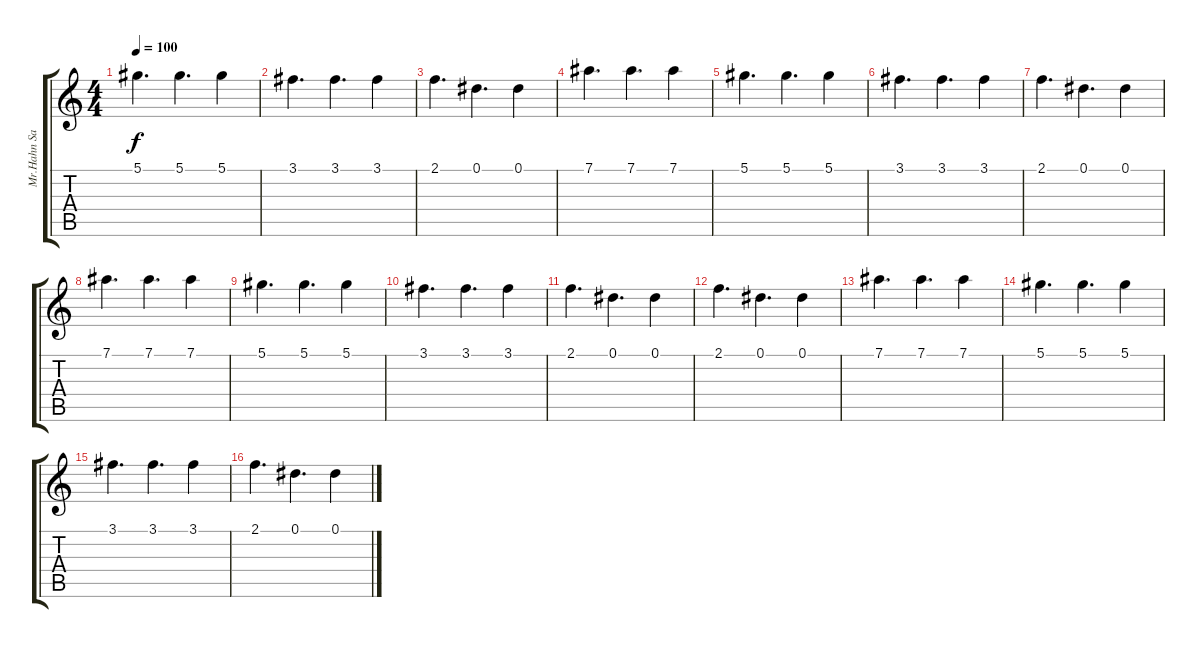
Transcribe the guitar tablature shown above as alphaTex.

\track ("Mr.Hahn Sampler4" "Mr.Hahn Sa") {instrument distortionguitar}
\staff {score tabs}
\tuning (Eb4 Bb3 Gb3 Db3 Ab2 Db2) {hide}
\ts (4 4)
\tempo 100
\clef g2
\ks c
5.1.4{d dy f} 5.1.4{d} 5.1.4 |
3.1.4{d} 3.1.4{d} 3.1.4 |
2.1.4{d} 0.1.4{d} 0.1.4 |
7.1.4{d volume 13 instrument pad1newage} 7.1.4{d} 7.1.4 |
5.1.4{d} 5.1.4{d} 5.1.4 |
3.1.4{d} 3.1.4{d} 3.1.4 |
2.1.4{d} 0.1.4{d} 0.1.4 |
7.1.4{d volume 13 instrument electricguitarjazz} 7.1.4{d} 7.1.4 |
5.1.4{d} 5.1.4{d} 5.1.4 |
3.1.4{d} 3.1.4{d} 3.1.4 |
2.1.4{d} 0.1.4{d} 0.1.4 |
2.1.4{d} 0.1.4{d} 0.1.4 |
7.1.4{d volume 13 instrument electricguitarjazz} 7.1.4{d} 7.1.4 |
5.1.4{d} 5.1.4{d} 5.1.4 |
3.1.4{d} 3.1.4{d} 3.1.4 |
2.1.4{d} 0.1.4{d} 0.1.4
